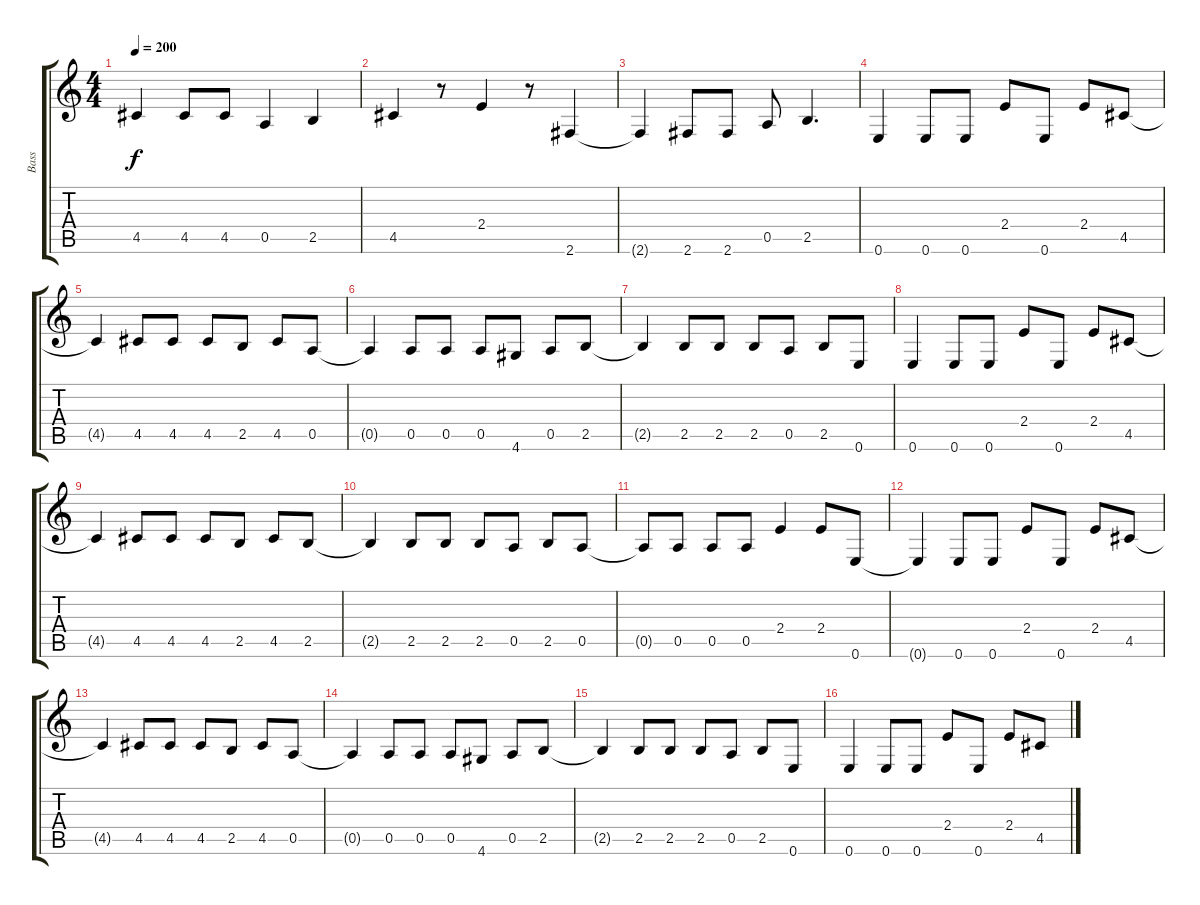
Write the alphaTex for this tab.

\track ("Bass" "Bass") {instrument electricbassfinger}
\staff {score tabs}
\tuning (E4 B3 G3 D3 A2 E2) {hide}
\ts (4 4)
\tempo 200
\clef g2
\ks c
4.5{t}.4{dy f} 4.5.8 4.5.8 0.5.4 2.5.4 |
4.5.4 r.8 2.4.4 r.8 2.6.4 |
2.6{t}.4 2.6.8 2.6.8 0.5.8 2.5.4{d} |
0.6.4 0.6.8 0.6.8 2.4.8 0.6.8 2.4.8 4.5.8 |
4.5{t}.4 4.5.8 4.5.8 4.5.8 2.5.8 4.5.8 0.5.8 |
0.5{t}.4 0.5.8 0.5.8 0.5.8 4.6.8 0.5.8 2.5.8 |
2.5{t}.4 2.5.8 2.5.8 2.5.8 0.5.8 2.5.8 0.6.8 |
0.6.4 0.6.8 0.6.8 2.4.8 0.6.8 2.4.8 4.5.8 |
4.5{t}.4 4.5.8 4.5.8 4.5.8 2.5.8 4.5.8 2.5.8 |
2.5{t}.4 2.5.8 2.5.8 2.5.8 0.5.8 2.5.8 0.5.8 |
0.5{t}.8 0.5.8 0.5.8 0.5.8 2.4.4 2.4.8 0.6.8 |
0.6{t}.4 0.6.8 0.6.8 2.4.8 0.6.8 2.4.8 4.5.8 |
4.5{t}.4 4.5.8 4.5.8 4.5.8 2.5.8 4.5.8 0.5.8 |
0.5{t}.4 0.5.8 0.5.8 0.5.8 4.6.8 0.5.8 2.5.8 |
2.5{t}.4 2.5.8 2.5.8 2.5.8 0.5.8 2.5.8 0.6.8 |
0.6.4 0.6.8 0.6.8 2.4.8 0.6.8 2.4.8 4.5.8
